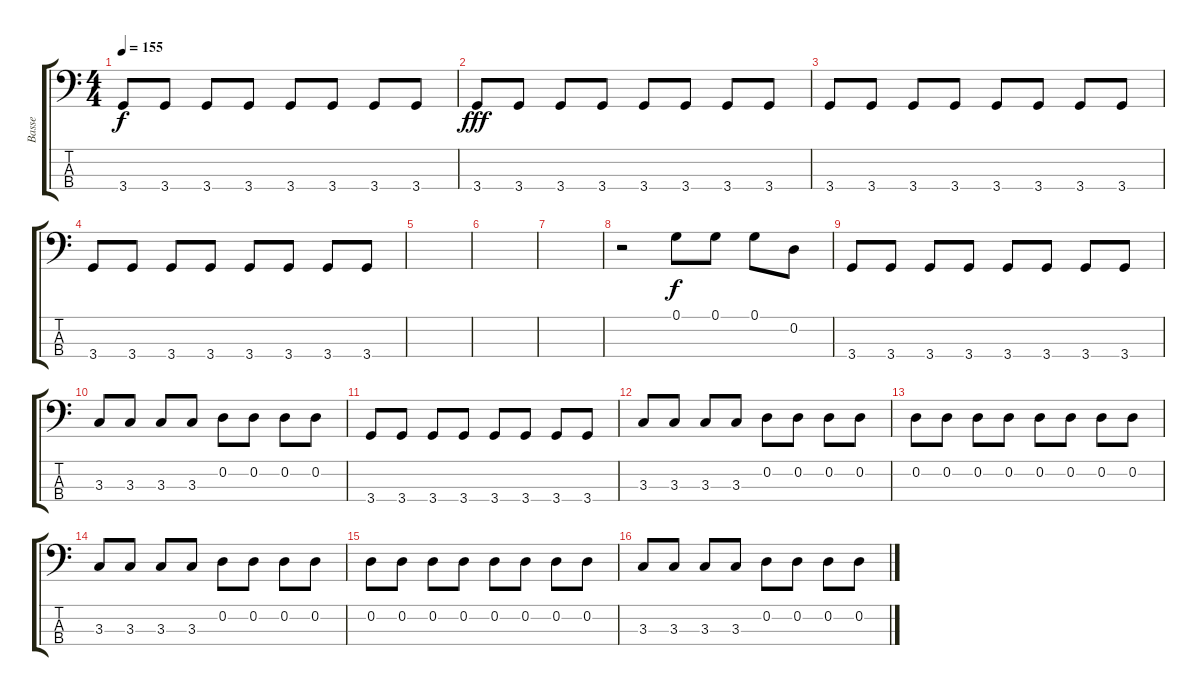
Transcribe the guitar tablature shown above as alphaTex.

\track ("Basse" "Basse") {instrument electricbassfinger}
\staff {score tabs}
\tuning (G2 D2 A1 E1) {hide}
\ts (4 4)
\tempo 155
\clef f4
\ks c
3.4.8{dy f} 3.4.8 3.4.8 3.4.8 3.4.8 3.4.8 3.4.8 3.4.8 |
3.4.8{dy fff} 3.4.8 3.4.8 3.4.8 3.4.8 3.4.8 3.4.8 3.4.8 |
3.4.8 3.4.8 3.4.8 3.4.8 3.4.8 3.4.8 3.4.8 3.4.8 |
3.4.8 3.4.8 3.4.8 3.4.8 3.4.8 3.4.8 3.4.8 3.4.8 |
|
|
|
r.2 0.1.8{dy f} 0.1.8 0.1.8 0.2.8 |
3.4.8 3.4.8 3.4.8 3.4.8 3.4.8 3.4.8 3.4.8 3.4.8 |
3.3.8 3.3.8 3.3.8 3.3.8 0.2.8 0.2.8 0.2.8 0.2.8 |
3.4.8 3.4.8 3.4.8 3.4.8 3.4.8 3.4.8 3.4.8 3.4.8 |
3.3.8 3.3.8 3.3.8 3.3.8 0.2.8 0.2.8 0.2.8 0.2.8 |
0.2.8 0.2.8 0.2.8 0.2.8 0.2.8 0.2.8 0.2.8 0.2.8 |
3.3.8 3.3.8 3.3.8 3.3.8 0.2.8 0.2.8 0.2.8 0.2.8 |
0.2.8 0.2.8 0.2.8 0.2.8 0.2.8 0.2.8 0.2.8 0.2.8 |
3.3.8 3.3.8 3.3.8 3.3.8 0.2.8 0.2.8 0.2.8 0.2.8
